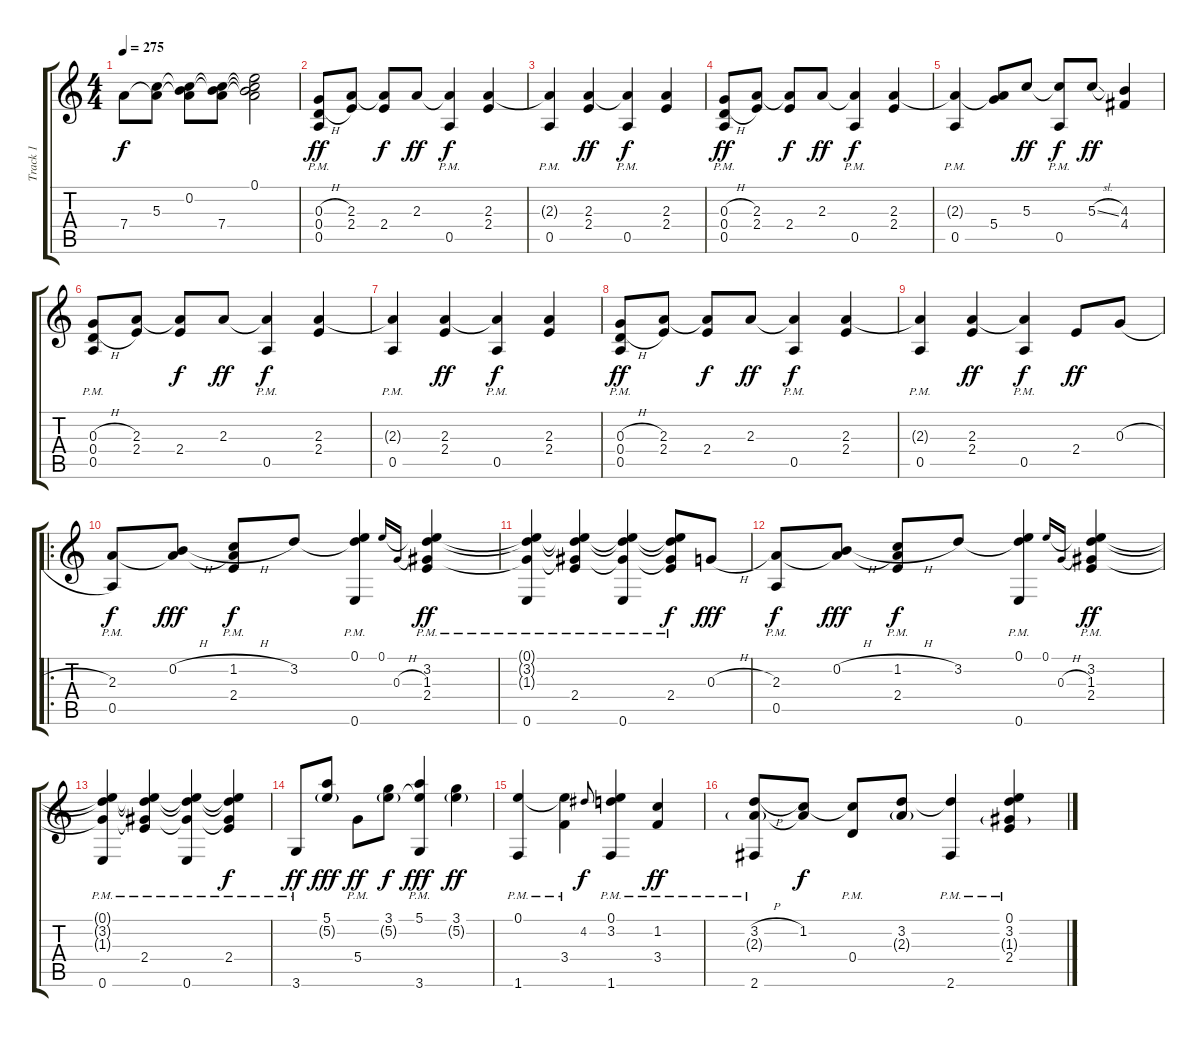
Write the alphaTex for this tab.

\track ("Track 1" "Track 1") {instrument acousticguitarsteel}
\staff {score tabs}
\tuning (E4 B3 G3 D3 A2 E2) {hide}
\ts (4 4)
\tempo 275
\clef g2
\ks c
7.4.8{dy f} (5.3 7.4{t}).8 (0.2 5.3{t} 7.4{t}).8 (0.2{t} 5.3{t} 7.4).8 (0.1 0.2{t} 5.3{t} 7.4{t}).2 |
(0.3{h} 0.4{h} 0.5{pm}).8{dy ff} (2.3 2.4).8 (2.3{t} 2.4).8{dy f} 2.3.8{dy ff} (2.3{t} 0.5{pm}).4{dy f} (2.3 2.4).4 |
(2.3{t} 0.5{pm}).4 (2.3 2.4).4{dy ff} (2.3{t} 0.5{pm}).4{dy f} (2.3 2.4).4 |
(0.3{h} 0.4{h} 0.5{pm}).8{dy ff} (2.3 2.4).8 (2.3{t} 2.4).8{dy f} 2.3.8{dy ff} (2.3{t} 0.5{pm}).4{dy f} (2.3 2.4).4 |
(2.3{t} 0.5{pm}).4 (2.3{t} 5.4).8 5.3.8{dy ff} (5.3{t} 0.5{pm}).8{dy f} 5.3{sl}.8{dy ff} (4.3 4.4).4 |
(0.3{h} 0.4{h} 0.5{pm}).8 (2.3 2.4).8 (2.3{t} 2.4).8{dy f} 2.3.8{dy ff} (2.3{t} 0.5{pm}).4{dy f} (2.3 2.4).4 |
(2.3{t} 0.5{pm}).4 (2.3 2.4).4{dy ff} (2.3{t} 0.5{pm}).4{dy f} (2.3 2.4).4 |
(0.3{h} 0.4{h} 0.5{pm}).8{dy ff} (2.3 2.4).8 (2.3{t} 2.4).8{dy f} 2.3.8{dy ff} (2.3{t} 0.5{pm}).4{dy f} (2.3 2.4).4 |
(2.3{t} 0.5{pm}).4 (2.3 2.4).4{dy ff} (2.3{t} 0.5{pm}).4{dy f} 2.4.8{dy ff} 0.3{h}.8 |
\ro
(2.3 0.5{pm}).8{dy f} (0.2{h} 2.3{t}).8{dy fff} (1.2{h} 2.3{t} 2.4{pm}).8{dy f} 3.2.8 (0.1 3.2{t} 0.6{pm}).4 0.1.16{gr onbeat} 0.3{h}.16{gr onbeat} (0.1{t} 3.2 1.3 2.4{pm}).4{dy ff} |
(0.1{t} 3.2{t} 1.3{t} 0.6{pm}).4 (0.1{t} 3.2{t} 1.3{t} 2.4{pm}).4 (0.1{t} 3.2{t} 1.3{t} 0.6{pm}).4 (0.1{t} 3.2{t} 1.3{t} 2.4{pm}).8{dy f} 0.3{h}.8{dy fff} |
(2.3 0.5{pm}).8{dy f} (0.2{h} 2.3{t}).8{dy fff} (1.2{h} 2.3{t} 2.4{pm}).8{dy f} 3.2.8 (0.1 3.2{t} 0.6{pm}).4 0.1.16{gr onbeat} 0.3{h}.16{gr onbeat} (0.1{t} 3.2 1.3 2.4{pm}).4{dy ff} |
(0.1{t} 3.2{t} 1.3{t} 0.6{pm}).4 (0.1{t} 3.2{t} 1.3{t} 2.4{pm}).4 (0.1{t} 3.2{t} 1.3{t} 0.6{pm}).4 (0.1{t} 3.2{t} 1.3{t} 2.4{pm}).4{dy f} |
3.6{pm}.8{dy ff} (5.1 5.2{g}).8{dy fff} 5.4{pm}.8{dy ff} (3.1 5.2{g}).8{dy f} (5.1 5.2{t} 3.6{pm}).4{dy fff} (3.1 5.2{g}).4{dy ff} |
(0.1 1.6{pm}).4 (0.1{t} 3.4{pm}).4 4.2.8{gr onbeat dy f} (0.1 3.2 1.6{pm}).4 (1.2 3.4{pm}).4{dy ff} |
(3.2{h} 2.3{g} 2.6{pm}).8 (1.2 2.3{t}).8{dy f} (1.2{t} 0.4{pm}).8 (3.2 2.3{g}).8 (3.2{t} 2.6{pm}).4 (0.1 3.2 1.3{g} 2.4{pm}).4
